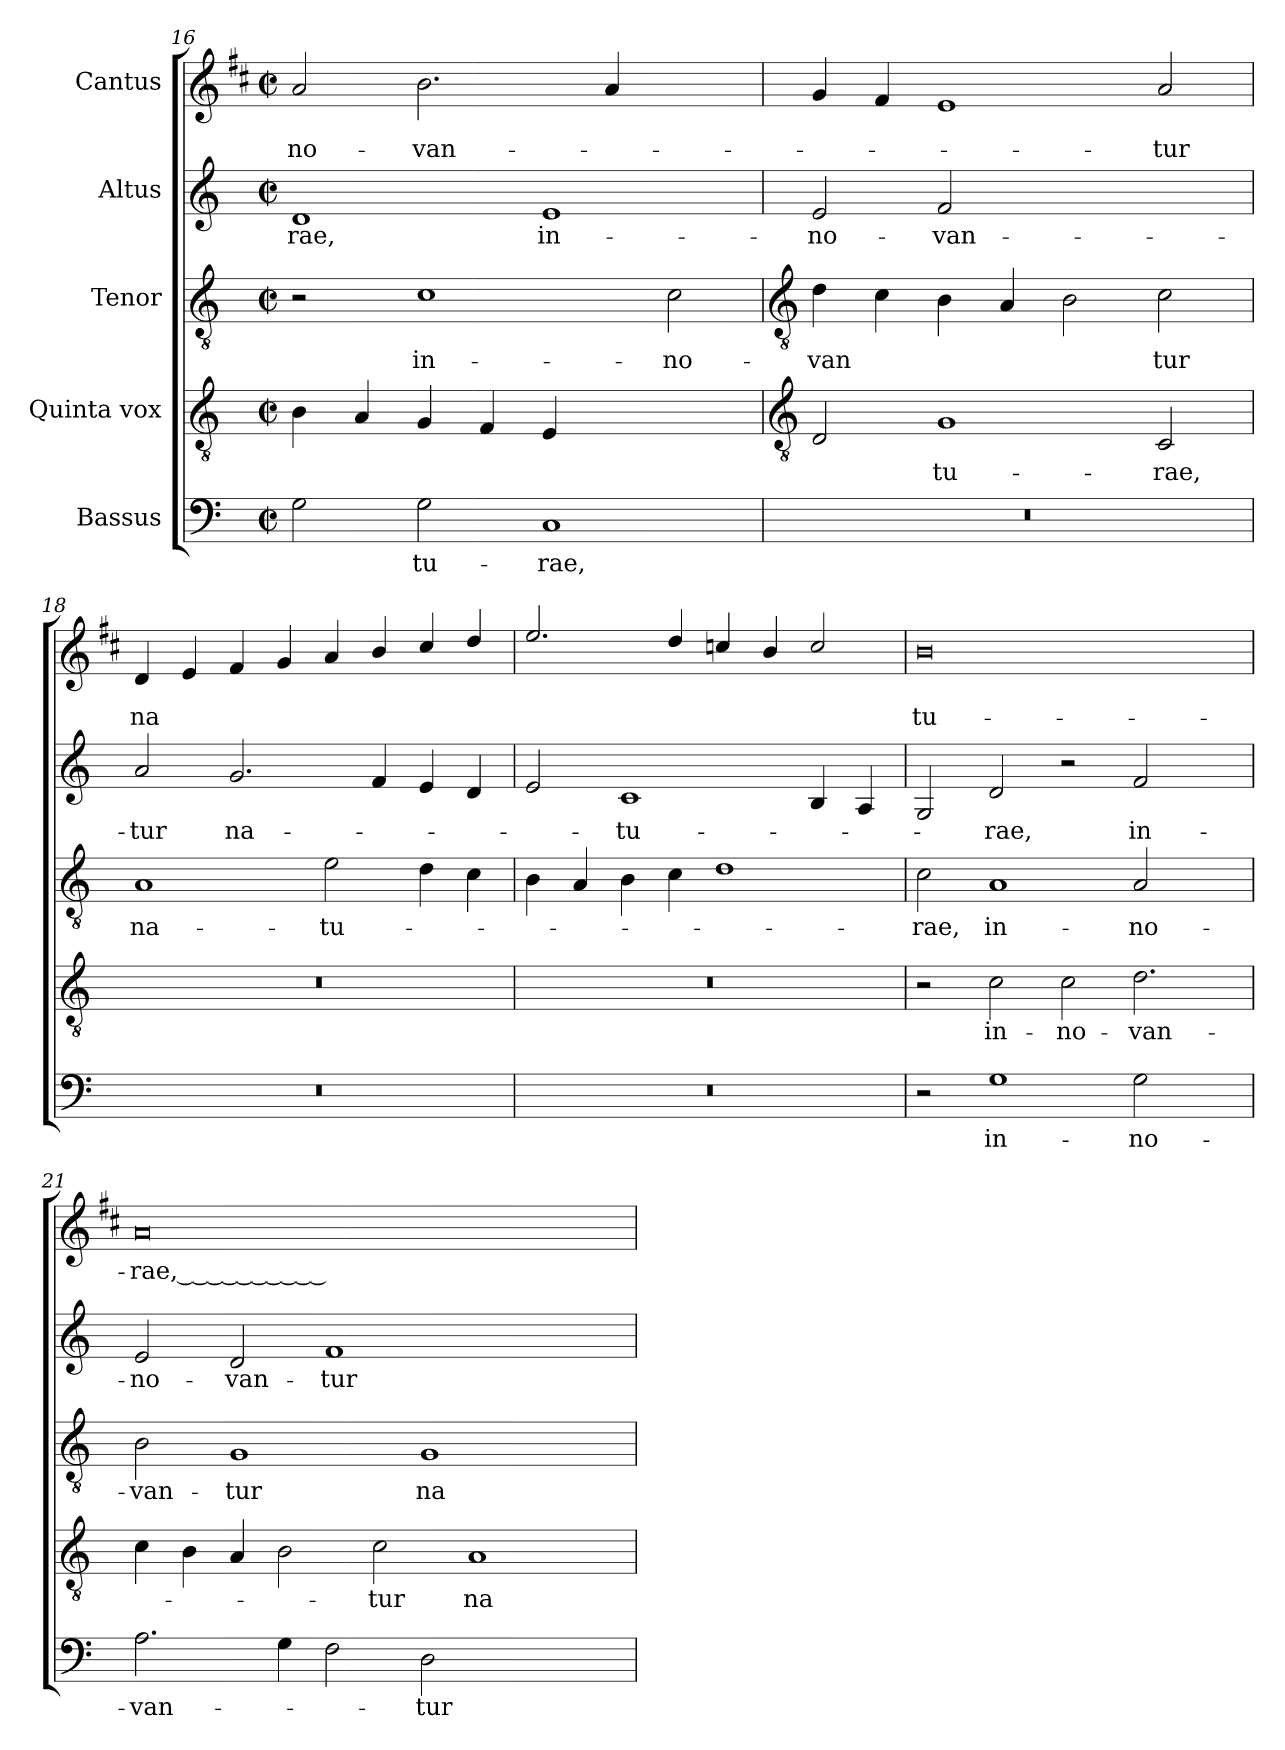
**kern	**text	**kern	**text	**kern	**text	**kern	**text	**kern	**text
*part5	*part5	*part4	*part4	*part3	*part3	*part2	*part2	*part1	*part1
*staff5	*staff5	*staff4	*staff4	*staff3	*staff3	*staff2	*staff2	*staff1	*staff1
*I"Bassus	*	*I"Quinta vox	*	*I"Tenor	*	*I"Altus	*	*I"Cantus	*
*clefF4	*	*clefGv2	*	*clefGv2	*	*clefG2	*	*clefG2	*
*	*	*	*	*	*	*	*	*ITrd1c2	*
*k[]	*	*k[]	*	*k[]	*	*k[]	*	*k[]	*
*C:	*	*C:	*	*C:	*	*C:	*	*C:	*
*M4/2	*	*M4/2	*	*M4/2	*	*M4/2	*	*M4/2	*
*met(c|)	*	*met(c|)	*	*met(c|)	*	*met(c|)	*	*met(c|)	*
=16	=16	=16	=16	=16	=16	=16	=16	=16	=16
!	!	!	!	!	!	!	!LO:LY:b	!	!LO:LY:b
*	*	*	*	*	*	*	*	*^	*
2G	.	4B	.	2r	.	1d	-rae,	2g	2ryy	-no-
.	.	4A	.	.	.	.	.	.	.	.
!	!LO:LY:b	!	!	!	!LO:LY:b	!	!	!	!	!LO:LY:b
2G	tu-	4G	.	1c	in-	.	.	2.a	1.ryy	-van-
.	.	4F	.	.	.	.	.	.	.	.
!	!LO:LY:b	!	!	!	!	!	!LO:LY:b	!	!	!
1C	-rae,	4E	.	.	.	1e	in-	.	.	.
.	.	2.ryy	.	.	.	.	.	4g	.	.
!	!	!	!	!	!LO:LY:b	!	!	!	!	!
.	.	.	.	2c	-no-	.	.	2ryy	.	.
!!LO:LB:g=z	!!
=17	=17	=17	=17	=17	=17	=17	=17	=17	=17	=17
*	*	*clefGv2	*	*clefGv2	*	*	*	*	*	*
!	!	!	!	!	!LO:LY:b	!	!LO:LY:b	!	!	!
0r	.	2D	.	4d	-van	2e	-no-	4f	0ryy	.
.	.	.	.	4c	.	.	.	4e	.	.
!	!	!	!LO:LY:b	!	!	!	!LO:LY:b	!	!	!
.	.	1G	tu-	4B	.	2f	-van-	1d	.	.
.	.	.	.	4A	.	.	.	.	.	.
.	.	.	.	2B	.	1ryy	.	.	.	.
!	!	!	!LO:LY:b	!	!LO:LY:b	!	!	!	!	!LO:LY:b
.	.	2C	-rae,	2c	tur	.	.	2g	.	-tur
!!LO:LB:g=z	!!
=18	=18	=18	=18	=18	=18	=18	=18	=18	=18	=18
!	!	!	!	!	!LO:LY:b	!	!LO:LY:b	!	!	!LO:LY:b
0r	.	0r	.	1A	na-	2a	-tur	4c	0ryy	na
.	.	.	.	.	.	.	.	4d	.	.
!	!	!	!	!	!	!	!LO:LY:b	!	!	!
.	.	.	.	.	.	2.g	na-	4e	.	.
.	.	.	.	.	.	.	.	4f	.	.
!	!	!	!	!	!LO:LY:b	!	!	!	!	!
.	.	.	.	2e	-tu-	.	.	4g	.	.
.	.	.	.	.	.	4f	.	4a	.	.
.	.	.	.	4d	.	4e	.	4b	.	.
.	.	.	.	4c	.	4d	.	4cc	.	.
=19	=19	=19	=19	=19	=19	=19	=19	=19	=19	=19
0r	.	0r	.	4B	.	2e	.	2.dd	0ryy	.
.	.	.	.	4A	.	.	.	.	.	.
!	!	!	!	!	!	!	!LO:LY:b	!	!	!
.	.	.	.	4B	.	1c	-tu-	.	.	.
.	.	.	.	4c	.	.	.	4cc	.	.
.	.	.	.	1d	.	.	.	4b-X	.	.
.	.	.	.	.	.	.	.	4a	.	.
.	.	.	.	.	.	4B	.	2b-	.	.
.	.	.	.	.	.	4A	.	.	.	.
=20	=20	=20	=20	=20	=20	=20	=20	=20	=20	=20
!	!	!	!	!	!LO:LY:b	!	!	!	!	!LO:LY:b
2r	.	2r	.	2c	-rae,	2G	.	0a	0ryy	tu-
!	!LO:LY:b	!	!LO:LY:b	!	!LO:LY:b	!	!LO:LY:b	!	!	!
1G	in-	2c	in-	1A	in-	2d	-rae,	.	.	.
!	!	!	!LO:LY:b	!	!	!	!	!	!	!
.	.	2c	-no-	.	.	2r	.	.	.	.
!	!LO:LY:b	!	!LO:LY:b	!	!LO:LY:b	!	!LO:LY:b	!	!	!
2G	-no-	2.d	-van-	2A	-no-	2f	in-	.	.	.
4ryy	.	.	.	4ryy	.	4ryy	.	4ryy	4ryy	.
=21A	=21A	=21A	=21A	=21A	=21A	=21A	=21A	=21A	=21A	=21A
!	!LO:LY:b	!	!	!	!LO:LY:b	!	!LO:LY:b	!	!	!LO:LY:b
2.A	-van-	4c	.	2B	-van-	2e	-no-	0g	0ryy	-rae,___________
.	.	4B	.	.	.	.	.	.	.	.
!	!	!	!	!	!LO:LY:b	!	!LO:LY:b	!	!	!
.	.	4A	.	1G	-tur	2d	-van-	.	.	.
4G	.	2B	.	.	.	.	.	.	.	.
!	!	!	!	!	!	!	!LO:LY:b	!	!	!
2F	.	.	.	.	.	1f	-tur	.	.	.
!	!	!	!LO:LY:b	!	!	!	!	!	!	!
.	.	2c	-tur	.	.	.	.	.	.	.
!	!LO:LY:b	!	!	!	!LO:LY:b	!	!	!	!	!
2D	-tur	.	.	1G	na-	.	.	.	.	.
!	!	!	!LO:LY:b	!	!	!	!	!	!	!
.	.	1A	na-	.	.	.	.	.	.	.
2.ryy	.	.	.	.	.	2.ryy	.	2.ryy	2.ryy	.
.	.	.	.	4ryy	.	.	.	.	.	.
*	*	*	*	*	*	*	*	*v	*v	*
=	=	=	=	=	=	=	=	=	=
*-	*-	*-	*-	*-	*-	*-	*-	*-	*-
